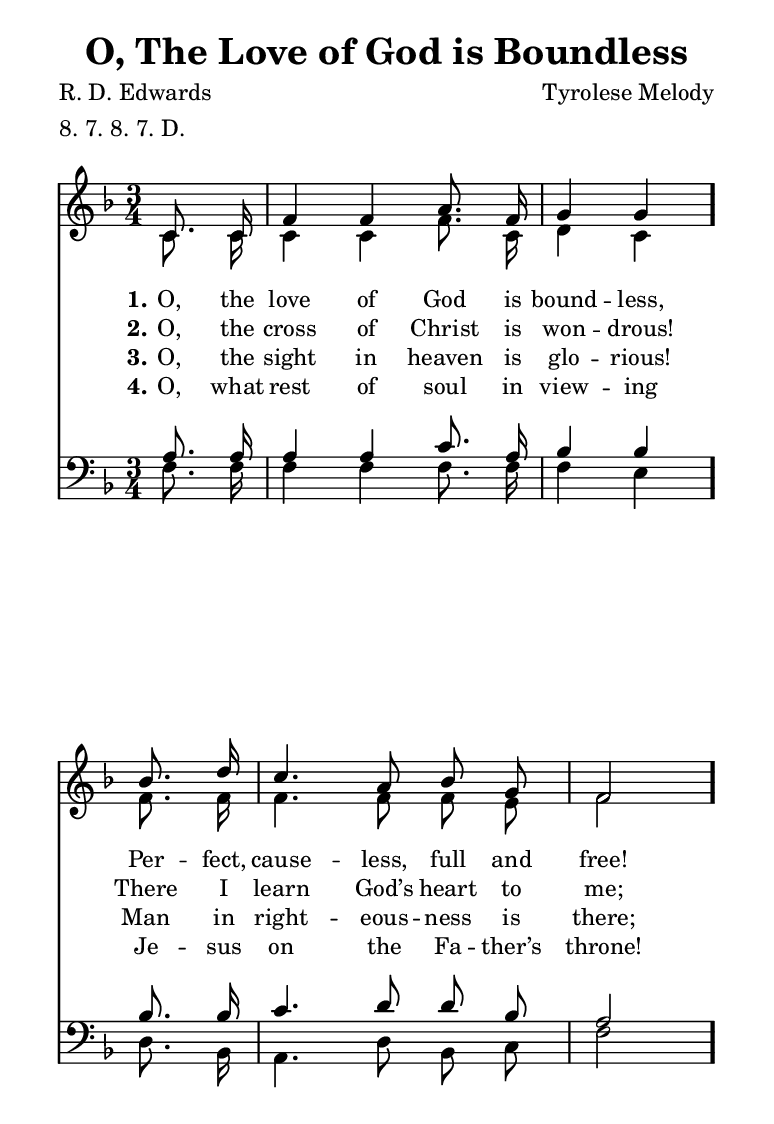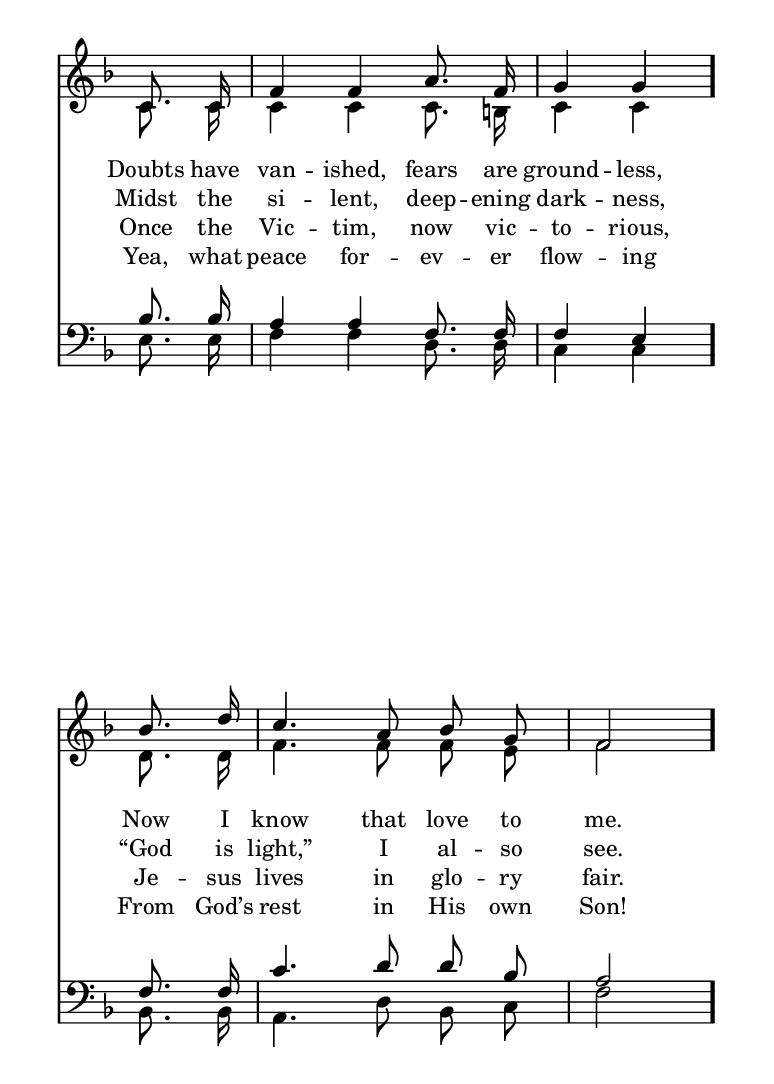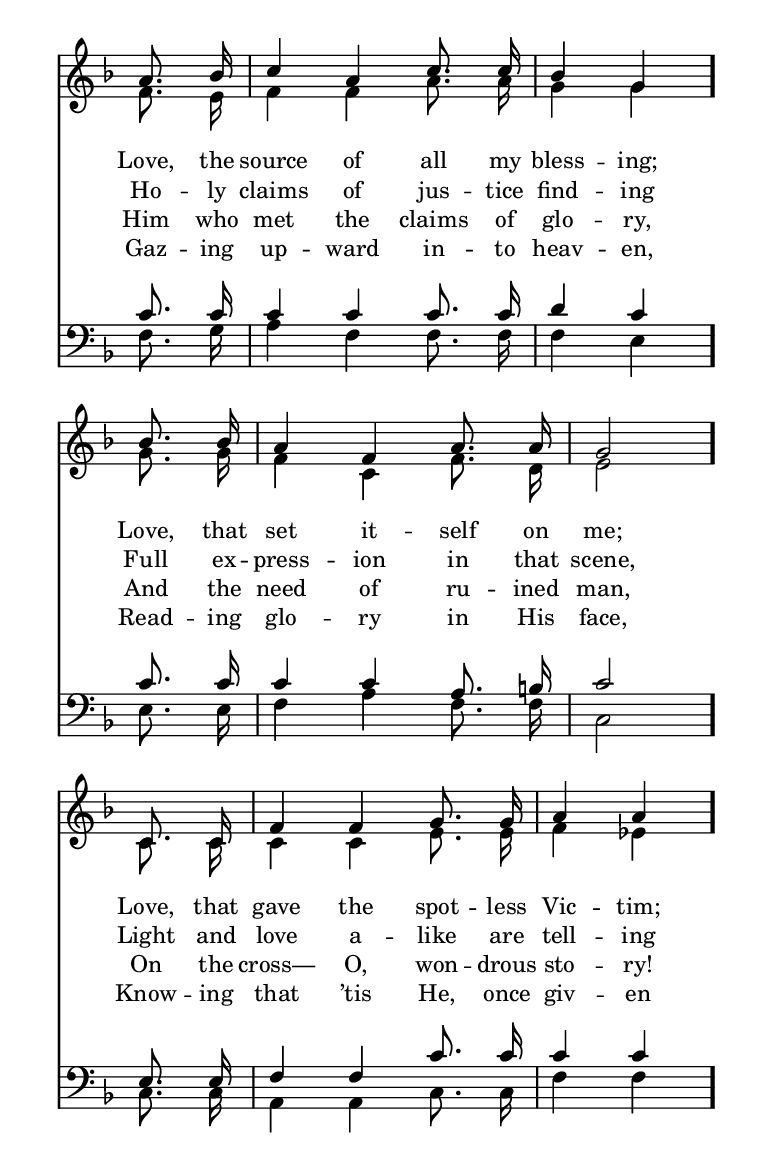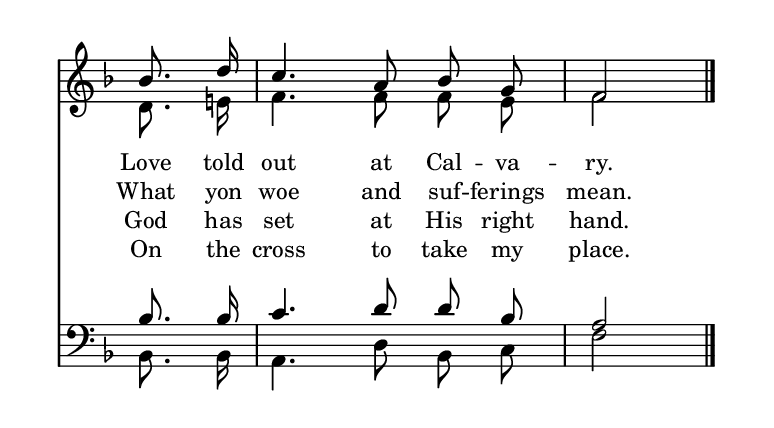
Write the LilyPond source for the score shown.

\include "common/global.ily"
\paper {
  \include "common/paper.ily"
  %ragged-bottom = ##t
  %ragged-last-bottom = ##t
  %systems-per-page = ##f
  %page-count = ##f
}

\header{
  hymnnumber = "109"
  title = "O, The Love of God is Boundless"
  tunename = "Tyrol"
  meter = "8. 7. 8. 7. D."
  poet = "R. D. Edwards"
  composer = "Tyrolese Melody"
  %copyright = ""
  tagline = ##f
}

% for fermata in MIDI
ta = { \tempo 4=80 }
tb = { \tempo 4=40 }

patternAA = { c8. c16 | c4 c4 c8. c16 | c4 c4 }
patternAB = { c8. c16 | c4 c4 c8. c16 | c2    }

patternBA = { c8. c16 | c4. c8 c8 c8  | c2    }

global = {
  \include "common/overrides.ily"
  \override Staff.TimeSignature.style = #'()
  \time 3/4
  \override Score.MetronomeMark.transparent = ##t % hide all fermata changes too
  \ta
  \key f \major
  \partial 4
  \autoBeamOff
}

notesSoprano = {
\global
\relative c' {

  \changePitch \patternAA { c c | f f a f | g g }
  \changePitch \patternBA { bes d | c a bes g | f }
  \changePitch \patternAA { c c | f f a f | g g }
  \changePitch \patternBA { bes d | c a bes g | f }

  \changePitch \patternAA { a bes | c a c c | bes g }
  \changePitch \patternAB { bes bes | a f a a | g }
  \changePitch \patternAA { c, c | f f g g | a a }
  \changePitch \patternBA { bes d | c a bes g | f }

  \bar "|."

}
}

notesAlto = {
\global
\relative e' {

  \changePitch \patternAA { c c | c c f c | d c }
  \changePitch \patternBA { f f | f f f e | f }
  \changePitch \patternAA { c c | c c c b! | c c }
  \changePitch \patternBA { d d | f f f e | f }
                         
  \changePitch \patternAA { f e | f f a a | g g }
  \changePitch \patternAB { g g | f c f d | e }
  \changePitch \patternAA { c c | c c e e | f ees }
  \changePitch \patternBA { d e! | f f f e | f }

}
}

notesTenor = {
\global
\relative a {

  \changePitch \patternAA { a a | a a c a | bes bes }
  \changePitch \patternBA { bes bes | c d d bes | a }
  \changePitch \patternAA { bes bes | a a f f | f e }
  \changePitch \patternBA { f f | c' d d bes | a }
                         
  \changePitch \patternAA { c c | c c c c | d c }
  \changePitch \patternAB { c c | c c a b! | c }
  \changePitch \patternAA { e, e | f f c' c | c c }
  \changePitch \patternBA { bes bes | c d d bes | a }

}
}

notesBass = {
\global
\relative f {

  \changePitch \patternAA { f f | f f f f | f e }
  \changePitch \patternBA { d bes | a d bes c | f }
  \changePitch \patternAA { e e | f f d d | c c }
  \changePitch \patternBA { bes bes | a d bes c | f }
                         
  \changePitch \patternAA { f g | a f f f | f e }
  \changePitch \patternAB { e e | f a f f | c }
  \changePitch \patternAA { c c | a a c c | f f }
  \changePitch \patternBA { bes, bes | a d bes c | f }

}
}

wordsA = \lyricmode {
\set stanza = "1."

O, the love of God is bound -- less, \bar "."
Per -- fect, cause -- less, full and free! \bar "." \break
Doubts have van -- ished, fears are ground -- less, \bar "."
Now I know that love to me. \bar "." \break
Love, the source of all my bless -- ing; \bar "."
Love, that set it -- self on me; \bar "." \break
Love, that gave the spot -- less Vic -- tim; \bar "."
Love told out at Cal -- va -- ry. \bar "." \break

}

wordsB = \lyricmode {
\set stanza = "2."

O, the cross of Christ is won -- drous!
There I learn God’s heart to me;
Midst the si -- lent, deep -- ening dark -- ness,
“God is light,” I al -- so see.
Ho -- ly claims of jus -- tice find -- ing
Full ex -- press -- ion in that scene,
Light and love a -- like are tell -- ing
What yon woe and suf -- ferings mean.

}

wordsC = \lyricmode {
\set stanza = "3."

O, the sight in heaven is glo -- rious!
Man in right -- eous -- ness is there;
Once the Vic -- tim, now vic -- to -- rious,
Je -- sus lives in glo -- ry fair.
Him who met the claims of glo -- ry,
And the need of ru -- ined man,
On the cross— O, won -- drous sto -- ry!
God has set at His right hand.

}

wordsD = \lyricmode {
\set stanza = "4."

O, what rest of soul in view -- ing
Je -- sus on the Fa -- ther’s throne!
Yea, what peace for -- ev -- er flow -- ing
From God’s rest in His own Son!
Gaz -- ing up -- ward in -- to heav -- en,
Read -- ing glo -- ry in His face,
Know -- ing that ’tis He, once giv -- en
On the cross to take my place.

}

\score {
  \context ChoirStaff <<
    \context Staff = upper <<
      \set ChoirStaff.systemStartDelimiter = #'SystemStartBar
      \context Voice  = sopranos { \voiceOne << \notesSoprano >> }
      \context Voice  = altos { \voiceTwo << \notesAlto >> }
      \context Lyrics = one   \lyricsto sopranos \wordsA
      \context Lyrics = two   \lyricsto sopranos \wordsB
      \context Lyrics = three \lyricsto sopranos \wordsC
      \context Lyrics = four  \lyricsto sopranos \wordsD
    >>
    \context Staff = men <<
      \clef bass
      \context Voice  = tenors { \voiceOne << \notesTenor >> }
      \context Voice  = basses { \voiceTwo << \notesBass >> }
    >>
  >>
  \layout {
    \include "common/layout.ily"
  }
  \midi{
    \include "common/midi.ily"
  }
}

\version "2.18.0"  % necessary for upgrading to future LilyPond versions.

% vi:set et ts=2 sw=2 ai nocindent syntax=lilypond:
